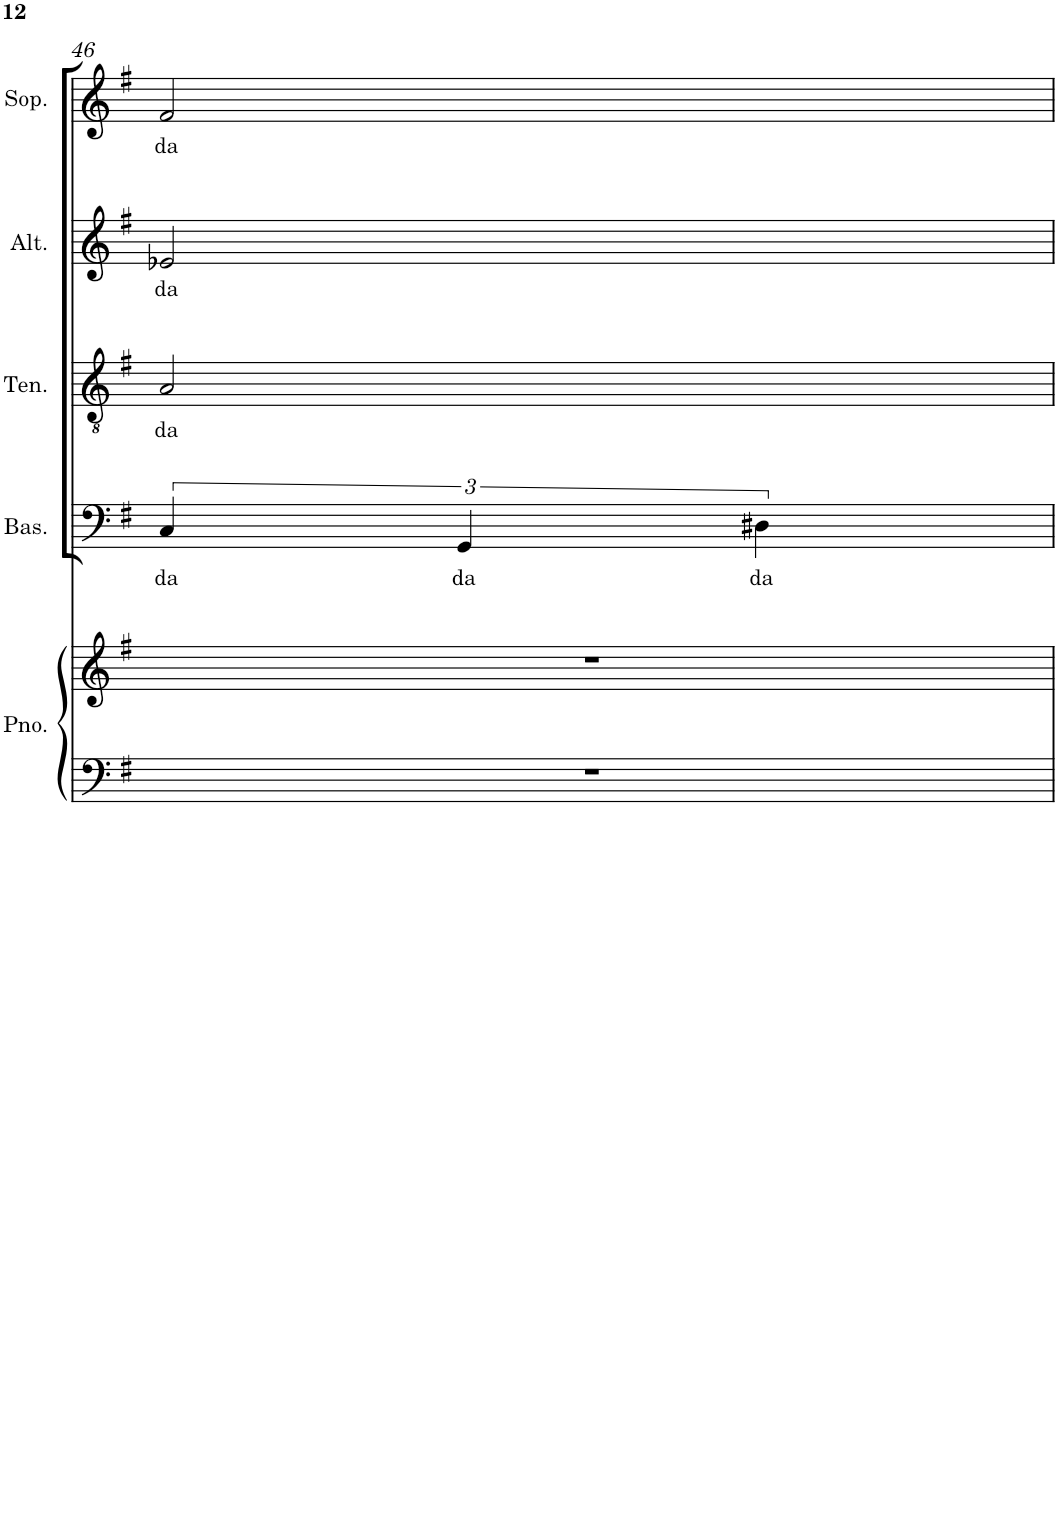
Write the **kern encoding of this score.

**kern	**kern	**kern	**text	**kern	**text	**kern	**text	**kern	**text
*part5	*part5	*part4	*part4	*part3	*part3	*part2	*part2	*part1	*part1
*staff6	*staff5	*staff4	*staff4	*staff3	*staff3	*staff2	*staff2	*staff1	*staff1
*I"Piano	*	*I"Bass	*	*I"Tenor	*	*I"Alto	*	*I"Soprano	*
*I'Pno.	*	*I'Bas.	*	*I'Ten.	*	*I'Alt.	*	*I'Sop.	*
!!LO:PB:g=z
*clefF4	*clefG2	*clefF4	*	*clefGv2	*	*clefG2	*	*clefG2	*
*k[f#]	*k[f#]	*k[f#]	*	*k[f#]	*	*k[f#]	*	*k[f#]	*
*G:	*G:	*G:	*	*G:	*	*G:	*	*G:	*
*M2/4	*M2/4	*M2/4	*	*M2/4	*	*M2/4	*	*M2/4	*
=46	=46	=46	=46	=46	=46	=46	=46	=46	=46
!	!	!	!LO:LY:b	!	!LO:LY:b	!	!LO:LY:b	!	!LO:LY:b
2r	2r	6C/	da	2A/	da	2e-X/	da	2f#/	da
!	!	!	!LO:LY:b	!	!	!	!	!	!
.	.	6GG/	da	.	.	.	.	.	.
!	!	!	!LO:LY:b	!	!	!	!	!	!
.	.	6D#X\	da	.	.	.	.	.	.
=	=	=	=	=	=	=	=	=	=
*-	*-	*-	*-	*-	*-	*-	*-	*-	*-
